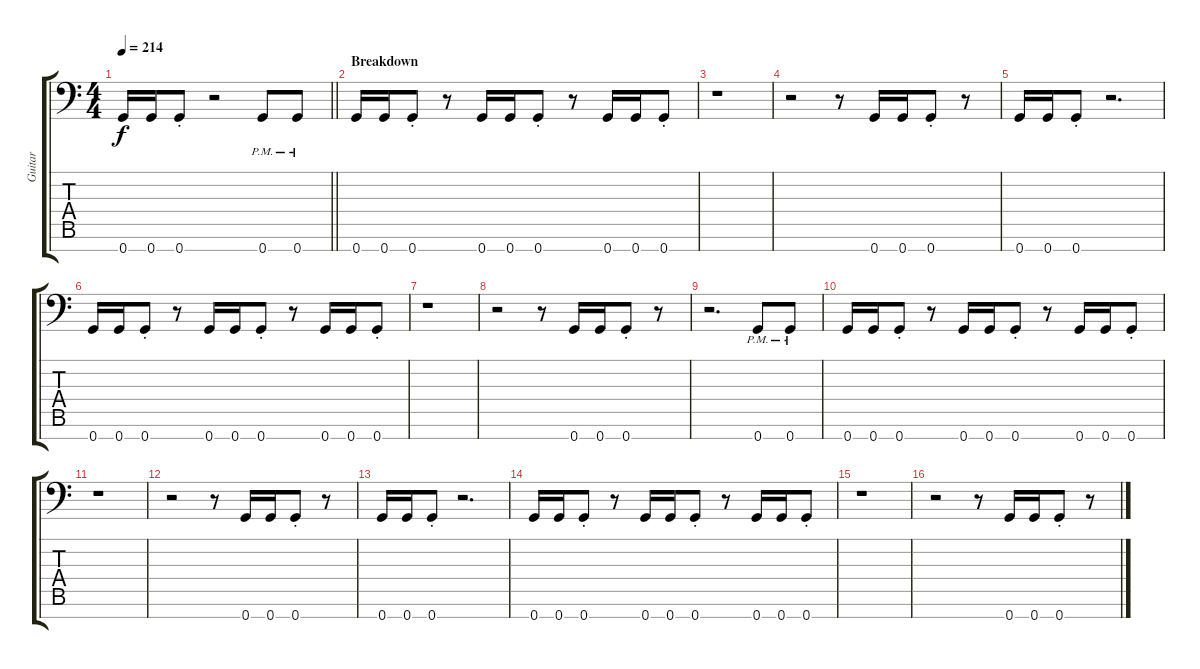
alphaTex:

\track ("Guitar" "Guitar") {instrument distortionguitar}
\staff {score tabs}
\tuning (D4 A3 F3 C3 G2 D2 G1) {hide}
\ts (4 4)
\tempo 214
\clef f4
\barLineRight lightlight
\ks c
0.7.16{dy f} 0.7.16{beam merge} 0.7{st}.8 r.2 0.7{pm}.8{beam merge} 0.7{pm}.8 |
\section ("" "Breakdown")
0.7.16 0.7.16 0.7{st}.8 r.8 0.7.16 0.7.16{beam merge} 0.7{st}.8 r.8 0.7.16 0.7.16 0.7{st}.8 |
r.1 |
r.2 r.8 0.7.16 0.7.16{beam merge} 0.7{st}.8 r.8 |
0.7.16 0.7.16{beam merge} 0.7{st}.8 r.2{d} |
0.7.16 0.7.16 0.7{st}.8 r.8 0.7.16 0.7.16{beam merge} 0.7{st}.8 r.8 0.7.16 0.7.16 0.7{st}.8 |
r.1 |
r.2 r.8 0.7.16 0.7.16{beam merge} 0.7{st}.8 r.8 |
r.2{d} 0.7{pm}.8{beam merge} 0.7{pm}.8 |
0.7.16 0.7.16 0.7{st}.8 r.8 0.7.16 0.7.16{beam merge} 0.7{st}.8 r.8 0.7.16 0.7.16 0.7{st}.8 |
r.1 |
r.2 r.8 0.7.16 0.7.16{beam merge} 0.7{st}.8 r.8 |
0.7.16 0.7.16{beam merge} 0.7{st}.8 r.2{d} |
0.7.16 0.7.16 0.7{st}.8 r.8 0.7.16 0.7.16{beam merge} 0.7{st}.8 r.8 0.7.16 0.7.16 0.7{st}.8 |
r.1 |
r.2 r.8 0.7.16 0.7.16{beam merge} 0.7{st}.8 r.8
